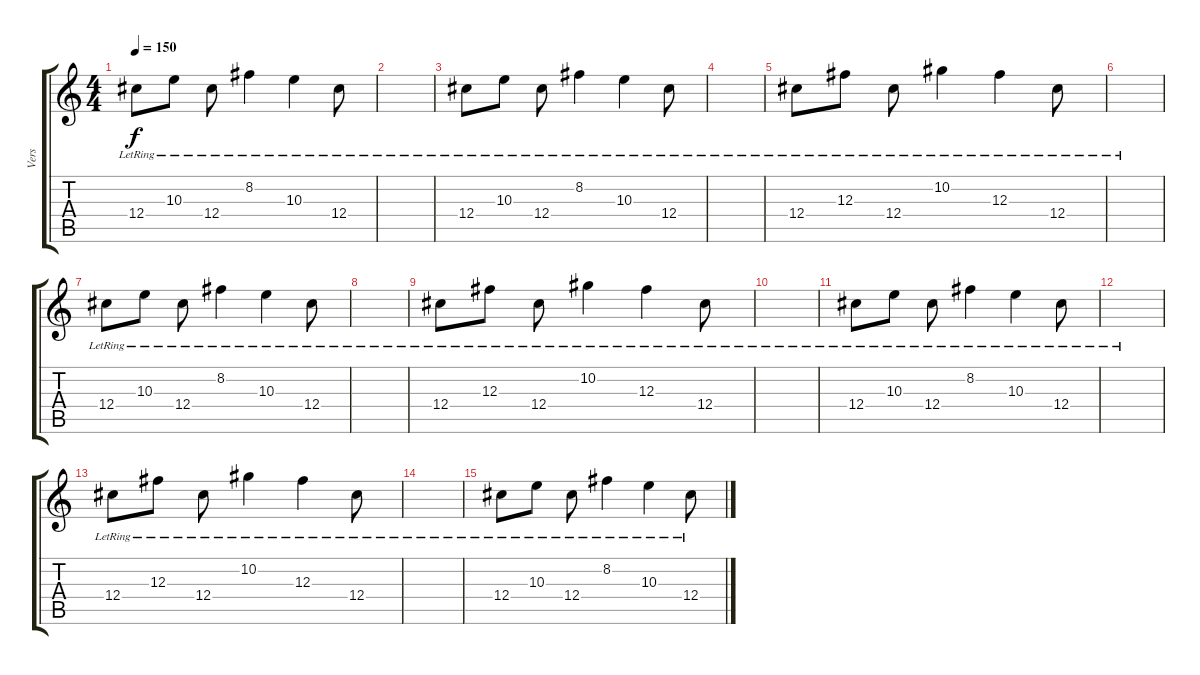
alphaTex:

\track ("Vers" "Vers") {instrument electricguitarclean}
\staff {score tabs}
\tuning (Eb4 Bb3 Gb3 Db3 Ab2 Db2) {hide}
\ts (4 4)
\tempo 150
\clef g2
\ks c
12.4{lr}.8{dy f} 10.3{lr}.8 12.4{lr}.8 8.2{lr}.4 10.3{lr}.4 12.4{lr}.8 |
|
12.4{lr}.8 10.3{lr}.8 12.4{lr}.8 8.2{lr}.4 10.3{lr}.4 12.4{lr}.8 |
|
12.4{lr}.8 12.3{lr}.8 12.4{lr}.8 10.2{lr}.4 12.3{lr}.4 12.4{lr}.8 |
|
12.4{lr}.8 10.3{lr}.8 12.4{lr}.8 8.2{lr}.4 10.3{lr}.4 12.4{lr}.8 |
|
12.4{lr}.8 12.3{lr}.8 12.4{lr}.8 10.2{lr}.4 12.3{lr}.4 12.4{lr}.8 |
|
12.4{lr}.8 10.3{lr}.8 12.4{lr}.8 8.2{lr}.4 10.3{lr}.4 12.4{lr}.8 |
|
12.4{lr}.8 12.3{lr}.8 12.4{lr}.8 10.2{lr}.4 12.3{lr}.4 12.4{lr}.8 |
|
12.4{lr}.8 10.3{lr}.8 12.4{lr}.8 8.2{lr}.4 10.3{lr}.4 12.4{lr}.8
